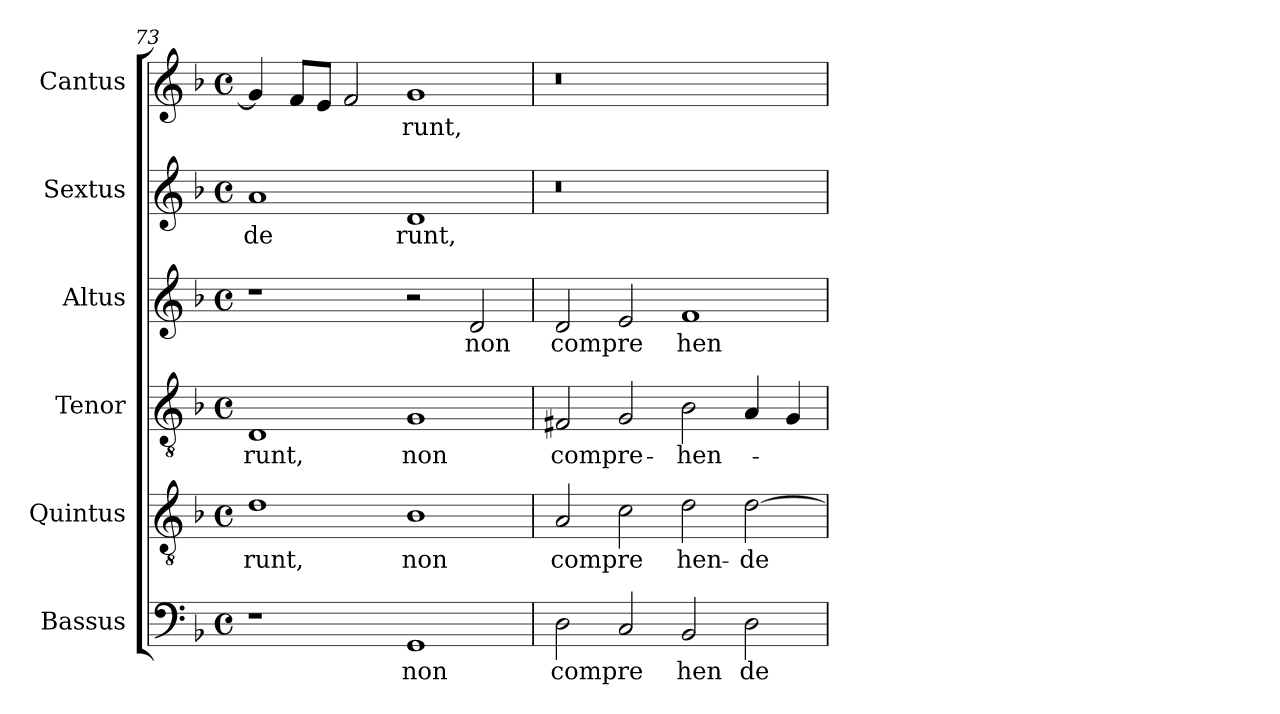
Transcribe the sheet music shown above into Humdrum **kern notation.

**kern	**text	**kern	**text	**kern	**text	**kern	**text	**kern	**text	**kern	**text
*part6	*part6	*part5	*part5	*part4	*part4	*part3	*part3	*part2	*part2	*part1	*part1
*staff6	*staff6	*staff5	*staff5	*staff4	*staff4	*staff3	*staff3	*staff2	*staff2	*staff1	*staff1
*I"Bassus	*	*I"Quintus	*	*I"Tenor	*	*I"Altus	*	*I"Sextus	*	*I"Cantus	*
*I'Bassus	*	*I'Quintus	*	*I'Tenor	*	*I'Altus	*	*I'Sextus	*	*I'Cantus	*
*clefF4	*	*clefGv2	*	*clefGv2	*	*clefG2	*	*clefG2	*	*clefG2	*
*k[b-]	*	*k[b-]	*	*k[b-]	*	*k[b-]	*	*k[b-]	*	*k[b-]	*
*F:	*	*F:	*	*F:	*	*F:	*	*F:	*	*F:	*
*M4/4	*	*M4/4	*	*M4/4	*	*M4/4	*	*M4/4	*	*M4/4	*
*met(c)	*	*met(c)	*	*met(c)	*	*met(c)	*	*met(c)	*	*met(c)	*
=73	=73	=73	=73	=73	=73	=73	=73	=73	=73	=73	=73
!	!	!	!LO:LY:b:cj	!	!LO:LY:b:cj	!	!	!	!LO:LY:b:cj	!	!
1r	.	1d	-runt,	1D	-runt,	1r	.	1a	de	4g/]	.
.	.	.	.	.	.	.	.	.	.	8f/L	.
.	.	.	.	.	.	.	.	.	.	8e/J	.
.	.	.	.	.	.	.	.	.	.	2f/	.
!	!LO:LY:b:cj	!	!LO:LY:b:cj	!	!LO:LY:b:cj	!	!	!	!LO:LY:b:cj	!	!LO:LY:b:cj
1GG	non	1B-	non	1G	non	2r	.	1d	runt,	1g	-runt,
!	!	!	!	!	!	!	!LO:LY:b:cj	!	!	!	!
.	.	.	.	.	.	2d/	non	.	.	.	.
=74	=74	=74	=74	=74	=74	=74	=74	=74	=74	=74	=74
!	!LO:LY:b:cj	!	!LO:LY:b:cj	!	!LO:LY:b:cj	!	!LO:LY:b:cj	!	!	!	!
2D\	compre	2A/	compre	2F#X/	compre-	2d/	compre	0r	.	0r	.
2C/	.	2c\	.	2G/	.	2e/	.	.	.	.	.
!	!LO:LY:b:cj	!	!LO:LY:b:cj	!	!LO:LY:b	!	!LO:LY:b:cj	!	!	!	!
2BB-/	hen	2d\	hen-	2B-\	-hen-	1f	hen	.	.	.	.
!	!LO:LY:b:cj	!	!LO:LY:b:cj	!	!	!	!	!	!	!	!
2D\	de	[>2d\	-de-	4A/	.	.	.	.	.	.	.
.	.	.	.	4G/	.	.	.	.	.	.	.
=	=	=	=	=	=	=	=	=	=	=	=
*-	*-	*-	*-	*-	*-	*-	*-	*-	*-	*-	*-
